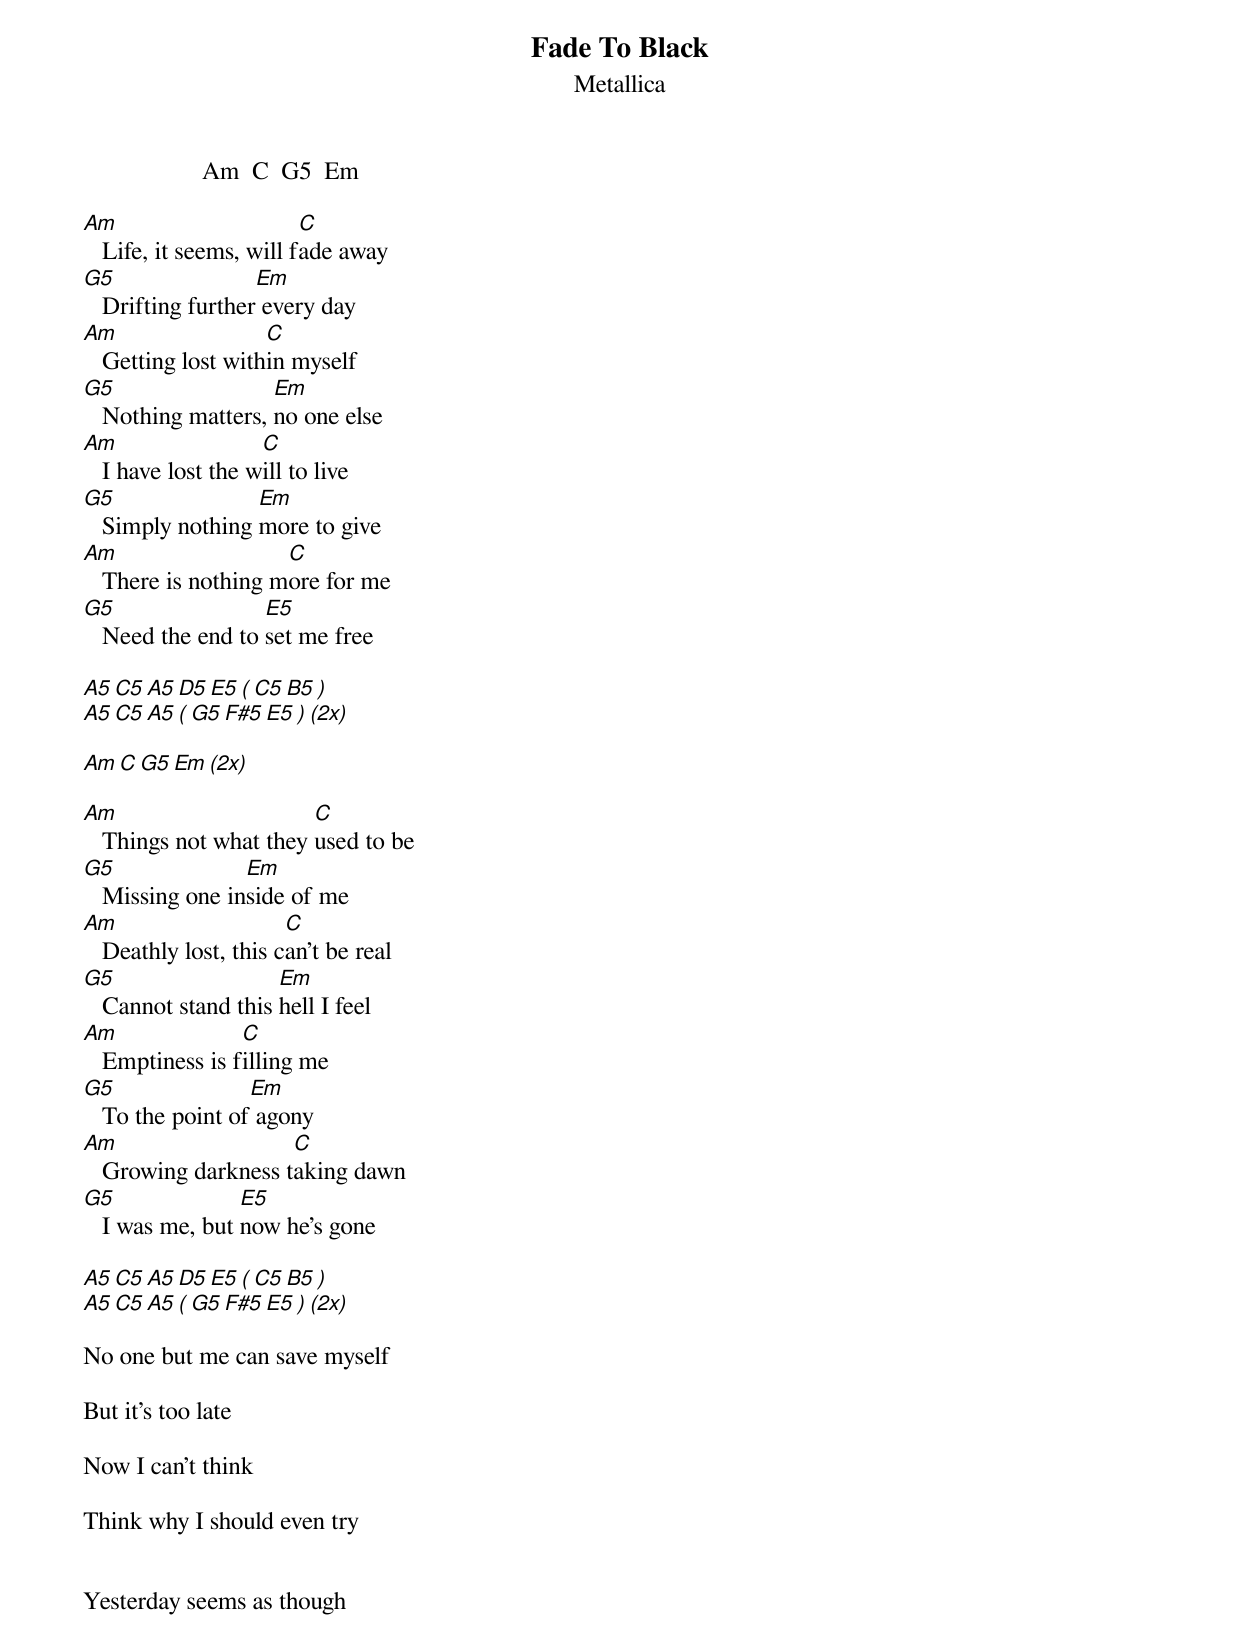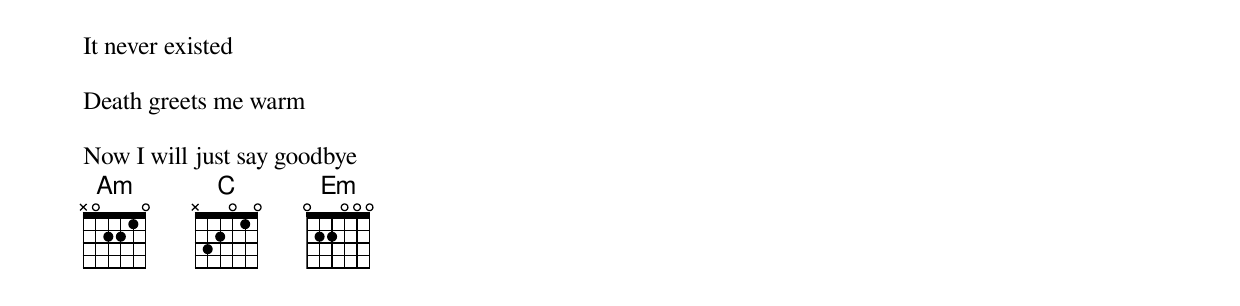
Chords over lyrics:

Fade To Black
Metallica

                   Am  C  G5  Em

Am                       C
   Life, it seems, will fade away
G5                 Em
   Drifting further every day
Am                  C
   Getting lost within myself
G5                  Em
   Nothing matters, no one else
Am                  C
   I have lost the will to live
G5                Em
   Simply nothing more to give
Am                   C
   There is nothing more for me
G5                 E5
   Need the end to set me free

A5  C5  A5  D5  E5  ( C5  B5 )
A5  C5  A5  ( G5  F#5  E5 ) (2x)

 Am  C  G5  Em (2x)

Am                      C
   Things not what they used to be
G5               Em
   Missing one inside of me
Am                     C
   Deathly lost, this can't be real
G5                   Em
   Cannot stand this hell I feel
Am               C
   Emptiness is filling me
G5                Em
   To the point of agony
Am                   C
   Growing darkness taking dawn
G5               E5
   I was me, but now he's gone

A5  C5  A5  D5  E5  ( C5  B5 )
A5  C5  A5  ( G5  F#5  E5 ) (2x)

No one but me can save myself

But it's too late

Now I can't think

Think why I should even try


Yesterday seems as though

It never existed

Death greets me warm

Now I will just say goodbye
